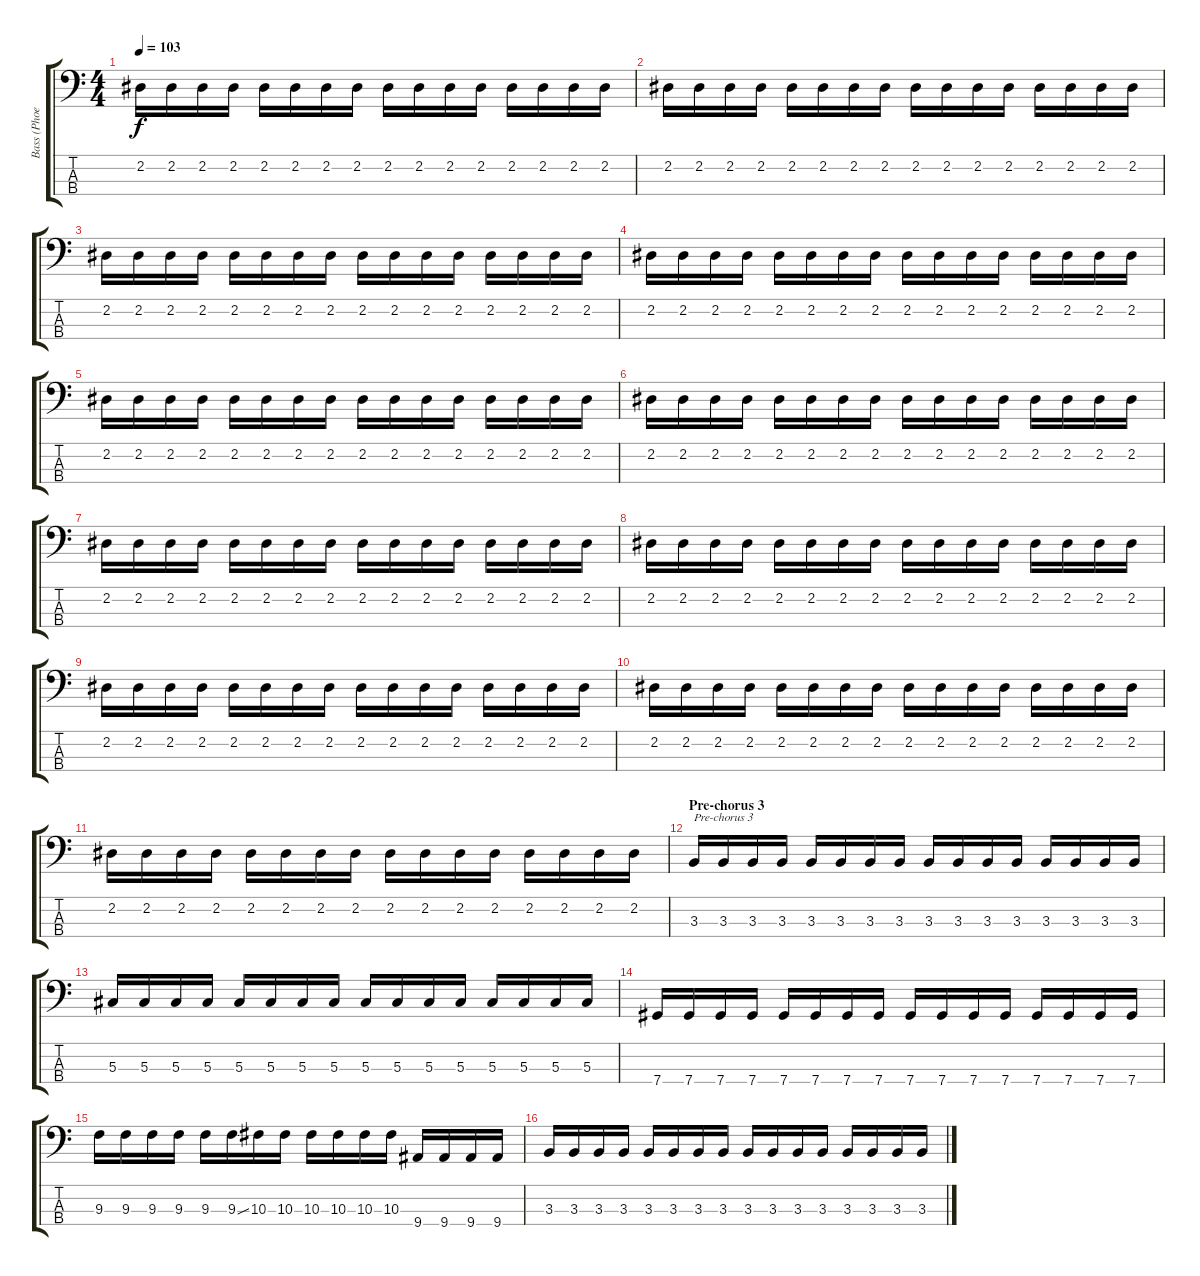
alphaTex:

\track ("Bass (Phoenix)" "Bass (Phoe") {instrument synthbass2}
\staff {score tabs}
\tuning (Gb2 Db2 Ab1 Db1) {hide}
\ts (4 4)
\tempo 103
\clef f4
\ks c
2.2.16{dy f volume 4 instrument recorder} 2.2.16 2.2.16 2.2.16 2.2.16{volume 4 instrument recorder} 2.2.16 2.2.16 2.2.16 2.2.16{volume 4 instrument recorder} 2.2.16 2.2.16 2.2.16 2.2.16{volume 4 instrument recorder} 2.2.16 2.2.16 2.2.16 |
2.2.16{volume 4 instrument recorder} 2.2.16 2.2.16 2.2.16 2.2.16{volume 4 instrument recorder} 2.2.16 2.2.16 2.2.16 2.2.16{volume 4 instrument recorder} 2.2.16 2.2.16 2.2.16 2.2.16{volume 4 instrument recorder} 2.2.16 2.2.16 2.2.16 |
2.2.16{volume 4 instrument recorder} 2.2.16 2.2.16 2.2.16 2.2.16{volume 4 instrument recorder} 2.2.16 2.2.16 2.2.16 2.2.16{volume 4 instrument recorder} 2.2.16 2.2.16 2.2.16 2.2.16{volume 4 instrument recorder} 2.2.16 2.2.16 2.2.16 |
2.2.16{volume 4 instrument recorder} 2.2.16 2.2.16 2.2.16 2.2.16{volume 4 instrument recorder} 2.2.16 2.2.16 2.2.16 2.2.16{volume 4 instrument recorder} 2.2.16 2.2.16 2.2.16 2.2.16{volume 4 instrument recorder} 2.2.16 2.2.16 2.2.16 |
2.2.16{volume 4 instrument recorder} 2.2.16 2.2.16 2.2.16 2.2.16{volume 4 instrument recorder} 2.2.16 2.2.16 2.2.16 2.2.16{volume 4 instrument recorder} 2.2.16 2.2.16 2.2.16 2.2.16{volume 4 instrument recorder} 2.2.16 2.2.16 2.2.16 |
2.2.16{volume 4 instrument recorder} 2.2.16 2.2.16 2.2.16 2.2.16{volume 4 instrument recorder} 2.2.16 2.2.16 2.2.16 2.2.16{volume 4 instrument recorder} 2.2.16 2.2.16 2.2.16 2.2.16{volume 4 instrument recorder} 2.2.16 2.2.16 2.2.16 |
2.2.16{volume 4 instrument recorder} 2.2.16 2.2.16 2.2.16 2.2.16{volume 4 instrument recorder} 2.2.16 2.2.16 2.2.16 2.2.16{volume 4 instrument recorder} 2.2.16 2.2.16 2.2.16 2.2.16{volume 4 instrument recorder} 2.2.16 2.2.16 2.2.16 |
2.2.16{volume 4 instrument recorder} 2.2.16 2.2.16 2.2.16 2.2.16{volume 4 instrument recorder} 2.2.16 2.2.16 2.2.16 2.2.16{volume 4 instrument recorder} 2.2.16 2.2.16 2.2.16 2.2.16{volume 4 instrument recorder} 2.2.16 2.2.16 2.2.16 |
2.2.16{volume 4 instrument recorder} 2.2.16 2.2.16 2.2.16 2.2.16{volume 4 instrument recorder} 2.2.16 2.2.16 2.2.16 2.2.16{volume 4 instrument recorder} 2.2.16 2.2.16 2.2.16 2.2.16{volume 4 instrument recorder} 2.2.16 2.2.16 2.2.16 |
2.2.16{volume 4 instrument recorder} 2.2.16 2.2.16 2.2.16 2.2.16{volume 4 instrument recorder} 2.2.16 2.2.16 2.2.16 2.2.16{volume 4 instrument recorder} 2.2.16 2.2.16 2.2.16 2.2.16{volume 4 instrument recorder} 2.2.16 2.2.16 2.2.16 |
2.2.16{volume 4 instrument recorder} 2.2.16 2.2.16 2.2.16 2.2.16{volume 4 instrument recorder} 2.2.16 2.2.16 2.2.16 2.2.16{volume 4 instrument recorder} 2.2.16 2.2.16 2.2.16 2.2.16{volume 4 instrument recorder} 2.2.16 2.2.16 2.2.16 |
\section ("" "Pre-chorus 3")
3.3.16{txt "Pre-chorus 3" volume 10 instrument synthbass2} 3.3.16 3.3.16 3.3.16 3.3.16 3.3.16 3.3.16 3.3.16 3.3.16 3.3.16 3.3.16 3.3.16 3.3.16 3.3.16 3.3.16 3.3.16 |
5.3.16 5.3.16 5.3.16 5.3.16 5.3.16 5.3.16 5.3.16 5.3.16 5.3.16 5.3.16 5.3.16 5.3.16 5.3.16 5.3.16 5.3.16 5.3.16 |
7.4.16 7.4.16 7.4.16 7.4.16 7.4.16 7.4.16 7.4.16 7.4.16 7.4.16 7.4.16 7.4.16 7.4.16 7.4.16 7.4.16 7.4.16 7.4.16 |
9.3.16 9.3.16 9.3.16 9.3.16 9.3.16 9.3{ss}.16 10.3.16 10.3.16 10.3.16 10.3.16 10.3.16 10.3.16 9.4.16 9.4.16 9.4.16 9.4.16 |
3.3.16{volume 10 instrument synthbass2} 3.3.16 3.3.16 3.3.16 3.3.16 3.3.16 3.3.16 3.3.16 3.3.16 3.3.16 3.3.16 3.3.16 3.3.16 3.3.16 3.3.16 3.3.16
